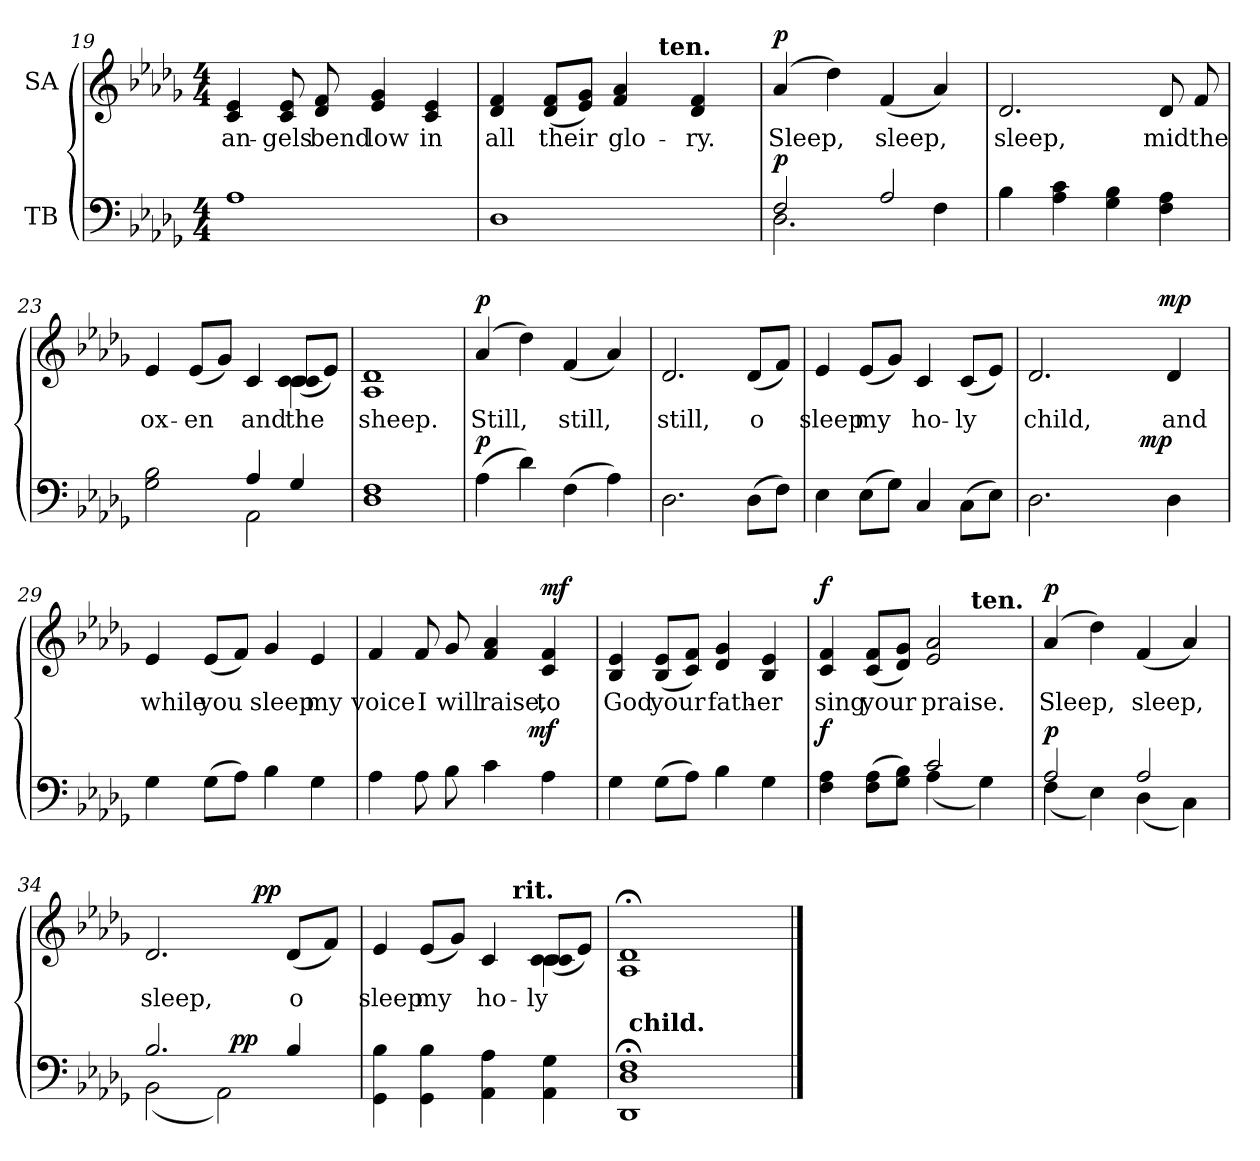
**kern	**dynam	**kern	**text	**dynam
*part2	*part2	*part1	*part1	*part1
*staff2	*staff2	*staff1	*staff1	*staff1
*I"TB	*	*I"SA	*	*
*clefF4	*	*clefG2	*	*
*k[b-e-a-d-g-]	*	*k[b-e-a-d-g-]	*	*
*D-:	*	*D-:	*	*
*M4/4	*	*M4/4	*	*
=19	=19	=19	=19	=19
!	!	!	!LO:LY:b:cj	!
1A-	.	4e-/ 4c/	an-	.
!	!	!	!LO:LY:b:cj	!
.	.	8e-/ 8c/	-gels	.
!	!	!	!LO:LY:b:cj	!
.	.	8d-/ 8f/	bend	.
!	!	!	!LO:LY:b:cj	!
.	.	4e-/ 4g-/	low	.
!	!	!	!LO:LY:b:cj	!
.	.	4e-/ 4c/	in	.
!!LO:LB:g=z
=20	=20	=20	=20	=20
!	!	!	!LO:LY:b:cj	!
*	*	*^	*	*
1D-	.	4f/ 4d-/	2ryy	all	.
!	!	!	!	!LO:LY:b:cj	!
.	.	(<8f/ 8d-/L	.	their	.
!	!	!	!	!LO:LY:b:cj	!
.	.	8g-/ 8e-/J)	.	.	.
!	!	!	!	!LO:LY:b:cj	!
.	.	4f/ 4a-/	8ryy	glo-	.
.	.	.	64ryy	.	.
!	!	!	!LO:TX:a:B:t=ten.	!	!
.	.	.	4ryy	.	.
!	!	!	!	!LO:LY:b:cj	!
.	.	4f/ 4d-/	.	-ry.	.
.	.	.	16..ryy	.	.
=21	=21	=21	=21	=21	=21
*^	*	*	*	*	*
!	!	!LO:DY:a	!	!	!LO:LY:b:cj	!LO:DY:a
*	*	*	*v	*v	*	*
2F/	2.D-\	p	(>4a-/	Sleep,	p
!	!	!	!	!LO:LY:b:cj	!
.	.	.	4dd-\)	.	.
!	!	!	!	!LO:LY:b:cj	!
2A-/	.	.	(<4f/	sleep,	.
!	!	!	!	!LO:LY:b:cj	!
.	4F\	.	4a-/)	.	.
=22	=22	=22	=22	=22	=22
!	!	!	!	!LO:LY:b:cj	!
*v	*v	*	*	*	*
4B-\	.	2.d-/	sleep,	.
4c\ 4A-\	.	.	.	.
4B-\ 4G-\	.	.	.	.
!	!	!	!LO:LY:b:cj	!
4A-\ 4F\	.	8d-/	mid	.
!	!	!	!LO:LY:b:cj	!
.	.	8f/	the	.
=23	=23	=23	=23	=23
*^	*	*	*	*
!	!	!	!	!LO:LY:b:cj	!
*	*	*	*^	*	*
2ryy	2B-\ 2G-\	.	4e-/	2.ryy	ox-	.
!	!	!	!	!	!LO:LY:b:cj	!
.	.	.	(<8e-/L	.	-en	.
!	!	!	!	!	!LO:LY:b:cj	!
.	.	.	8g-/J)	.	.	.
!	!	!	!	!	!LO:LY:b:cj	!
4A-/	2AA-\	.	4c/	.	and	.
!	!	!	!	!	!LO:LY:b:cj	!
4G-/	.	.	4c\ 4c\	(<8c/ 8c/L	the	.
!	!	!	!	!	!LO:LY:b:cj	!
.	.	.	.	8e-/J)	.	.
*v	*v	*	*	*	*	*
=24	=24	=24	=24	=24	=24
!	!	!	!	!LO:LY:b:cj	!
*	*	*v	*v	*	*
1F 1D-	.	1d- 1A-	sheep.	.
!!LO:PB:g=z
=25	=25	=25	=25	=25
!	!LO:DY:a	!	!LO:LY:b:cj	!LO:DY:a
(>4A-\	p	(>4a-/	Still,	p
!	!	!	!LO:LY:b:cj	!
4d-\)	.	4dd-\)	.	.
!	!	!	!LO:LY:b:cj	!
(>4F\	.	(<4f/	still,	.
!	!	!	!LO:LY:b:cj	!
4A-\)	.	4a-/)	.	.
=26	=26	=26	=26	=26
!	!	!	!LO:LY:b:cj	!
2.D-\	.	2.d-/	still,	.
!	!	!	!LO:LY:b:cj	!
(>8D-\L	.	(<8d-/L	o	.
!	!	!	!LO:LY:b:cj	!
8F\J)	.	8f/J)	.	.
=27	=27	=27	=27	=27
!	!	!	!LO:LY:b:cj	!
4E-\	.	4e-/	sleep	.
!	!	!	!LO:LY:b:cj	!
(>8E-\L	.	(<8e-/L	my	.
!	!	!	!LO:LY:b:cj	!
8G-\J)	.	8g-/J)	.	.
!	!	!	!LO:LY:b:cj	!
4C/	.	4c/	ho-	.
!	!	!	!LO:LY:b:cj	!
(>8C\L	.	(<8c/L	-ly	.
!	!	!	!LO:LY:b:cj	!
8E-\J)	.	8e-/J)	.	.
=28	=28	=28	=28	=28
!	!	!	!LO:LY:b:cj	!
*^	*	*^	*	*
2.D-\	2ryy	.	2.d-/	2ryy	child,	.
.	8ryy	.	.	8...ryy	.	.
.	32.ryy	.	.	.	.	.
!	!	!LO:DY:a	!	!	!	!
.	4ryy	mp	.	.	.	.
!	!	!	!	!	!	!LO:DY:a
.	.	.	.	4ryy	.	mp
!	!	!	!	!	!LO:LY:b:cj	!
4D-\	.	.	4d-/	.	and	.
.	16ryy	.	.	.	.	.
.	64ryy	.	.	64ryy	.	.
!!LO:LB:g=z
=29	=29	=29	=29	=29	=29	=29
!	!	!	!	!	!LO:LY:b:cj	!
*v	*v	*	*	*	*	*
*	*	*v	*v	*	*
4G-\	.	4e-/	while	.
!	!	!	!LO:LY:b:cj	!
(>8G-\L	.	(<8e-/L	you	.
!	!	!	!LO:LY:b:cj	!
8A-\J)	.	8f/J)	.	.
!	!	!	!LO:LY:b:cj	!
4B-\	.	4g-/	sleep	.
!	!	!	!LO:LY:b:cj	!
4G-\	.	4e-/	my	.
=30	=30	=30	=30	=30
!	!	!	!LO:LY:b:cj	!
*^	*	*	*	*
4A-\	2ryy	.	4f/	voice	.
!	!	!	!	!LO:LY:b:cj	!
8A-\	.	.	8f/	I	.
!	!	!	!	!LO:LY:b:cj	!
8B-\	.	.	8g-/	will	.
!	!	!	!	!LO:LY:b:cj	!
4c\	8..ryy	.	4a-/ 4f/	raise,	.
!	!	!LO:DY:a	!	!	!
.	4ryy	mf	.	.	.
!	!	!	!	!LO:LY:b:cj	!LO:DY:a
4A-\	.	.	4f/ 4c/	to	mf
.	32ryy	.	.	.	.
=31	=31	=31	=31	=31	=31
!	!	!	!	!LO:LY:b:cj	!
*v	*v	*	*	*	*
4G-\	.	4e-/ 4B-/	God	.
!	!	!	!LO:LY:b:cj	!
(>8G-\L	.	(<8e-/ 8B-/L	your	.
!	!	!	!LO:LY:b:cj	!
8A-\J)	.	8f/ 8c/J)	.	.
!	!	!	!LO:LY:b:cj	!
4B-\	.	4d-/ 4g-/	fath-	.
!	!	!	!LO:LY:b:cj	!
4G-\	.	4e-/ 4B-/	-er	.
!!LO:LB:g=z
=32	=32	=32	=32	=32
*^	*	*	*	*
!	!	!LO:DY:a	!	!LO:LY:b:cj	!LO:DY:a
*	*	*	*^	*	*
2ryy	4A-\ 4F\	f	4c/ 4f/	2ryy	sing	f
!	!	!	!	!	!LO:LY:b:cj	!
.	(>8A-\ 8F\L	.	(<8f/ 8c/L	.	your	.
!	!	!	!	!	!LO:LY:b:cj	!
.	8B-\ 8G-\J)	.	8g-/ 8d-/J)	.	.	.
!	!	!	!	!	!LO:LY:b:cj	!
2c/	(<4A-\	.	2e-/ 2a-/	8...ryy	praise.	.
!	!	!	!	!LO:TX:a:B:t=ten.	!	!
.	.	.	.	4ryy	.	.
.	4G-\)	.	.	.	.	.
.	.	.	.	64ryy	.	.
=33	=33	=33	=33	=33	=33	=33
!	!	!LO:DY:a	!	!	!LO:LY:b:cj	!LO:DY:a
*	*	*	*v	*v	*	*
2A-/	(<4F\	p	(>4a-/	Sleep,	p
!	!	!	!	!LO:LY:b:cj	!
.	4E-\)	.	4dd-\)	.	.
!	!	!	!	!LO:LY:b:cj	!
2A-/	(<4D-\	.	(<4f/	sleep,	.
!	!	!	!	!LO:LY:b:cj	!
.	4C\)	.	4a-/)	.	.
!!LO:LB:g=z
=34	=34	=34	=34	=34	=34
!	!	!	!	!LO:LY:b:cj	!
*	*^	*	*^	*	*
2.B-/	(<2BB-\	2ryy	.	2.d-/	2ryy	sleep,	.
.	2AA-\)	32ryy	.	.	16..ryy	.	.
!	!	!	!LO:DY:a	!	!	!	!
.	.	4...ryy	pp	.	.	.	.
!	!	!	!	!	!	!	!LO:DY:a
.	.	.	.	.	4ryy	.	pp
!	!	!	!	!	!	!LO:LY:b:cj	!
4B-/	.	.	.	(<8d-/L	.	o	.
.	.	.	.	.	8ryy	.	.
!	!	!	!	!	!	!LO:LY:b:cj	!
.	.	.	.	8f/J)	.	.	.
.	.	.	.	.	64ryy	.	.
=35	=35	=35	=35	=35	=35	=35	=35
!	!	!	!	!	!	!LO:LY:b:cj	!
*v	*v	*v	*	*	*^	*	*
4B-\ 4GG-\	.	4e-/	2.ryy	2ryy	sleep	.
!	!	!	!	!	!LO:LY:b:cj	!
4GG-\< 4B-\<	.	(<8e-/L	.	.	my	.
!	!	!	!	!	!LO:LY:b:cj	!
.	.	8g-/J)	.	.	.	.
!	!	!	!	!	!LO:LY:b:cj	!
4AA-\ 4A-\	.	4c/	.	8ryy	ho-	.
!	!	!	!	!LO:TX:a:B:t=rit.	!	!
.	.	.	.	4.ryy	.	.
!	!	!	!	!	!LO:LY:b:cj	!
4G-\ 4AA-\	.	4c\ 4c\	(<8c/ 8c/L	.	-ly	.
!	!	!	!	!	!LO:LY:b:cj	!
.	.	.	8e-/J)	.	.	.
=36	=36	=36	=36	=36	=36	=36
!	!	!	!	!	!LO:LY:b:cj	!
*^	*	*v	*v	*v	*	*
1F; 1D-; 1DD-;	64ryy	.	1A-;< 1d-;<	.	.
!	!LO:TX:a:B:t=child.	!	!	!	!
.	2ryy	.	.	.	.
.	4ryy	.	.	.	.
.	8...ryy	.	.	.	.
*v	*v	*	*	*	*
==	==	==	==	==
*-	*-	*-	*-	*-
